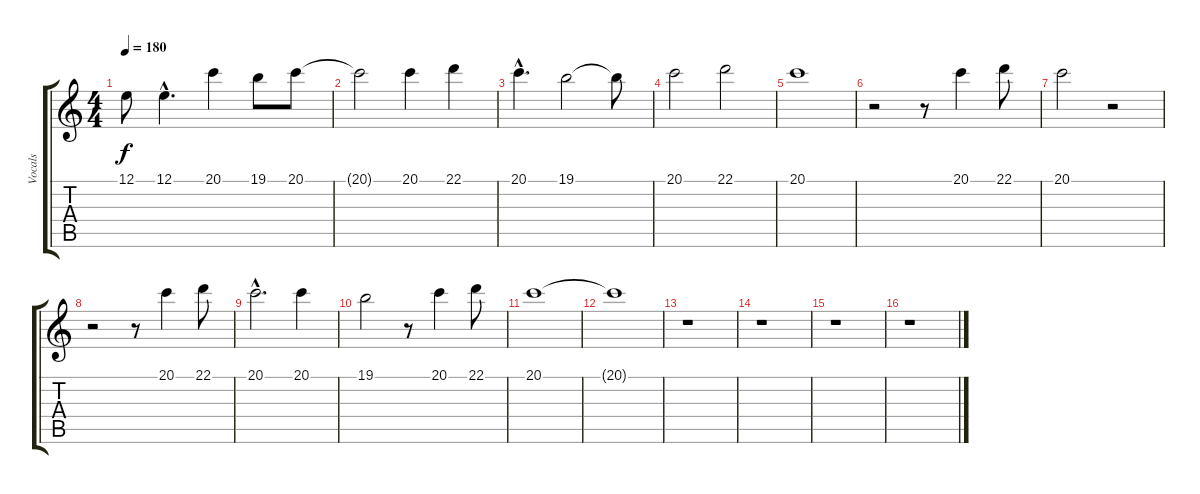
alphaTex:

\track ("Vocals" "Vocals") {instrument englishhorn}
\staff {score tabs}
\tuning (E4 B3 G3 D3 A2 E2) {hide}
\ts (4 4)
\tempo 180
\clef g2
\ks c
12.1.8{dy f} 12.1{hac}.4{d} 20.1.4 19.1.8 20.1.8 |
20.1{t}.2 20.1.4 22.1.4 |
20.1{hac}.4{d} 19.1.2 19.1{t}.8 |
20.1.2 22.1.2 |
20.1.1 |
r.2 r.8 20.1.4 22.1.8 |
20.1.2 r.2 |
r.2 r.8 20.1.4 22.1.8 |
20.1{hac}.2{d} 20.1.4 |
19.1.2 r.8 20.1.4 22.1.8 |
20.1.1 |
20.1{t}.1 |
r.1 |
r.1 |
r.1 |
r.1
